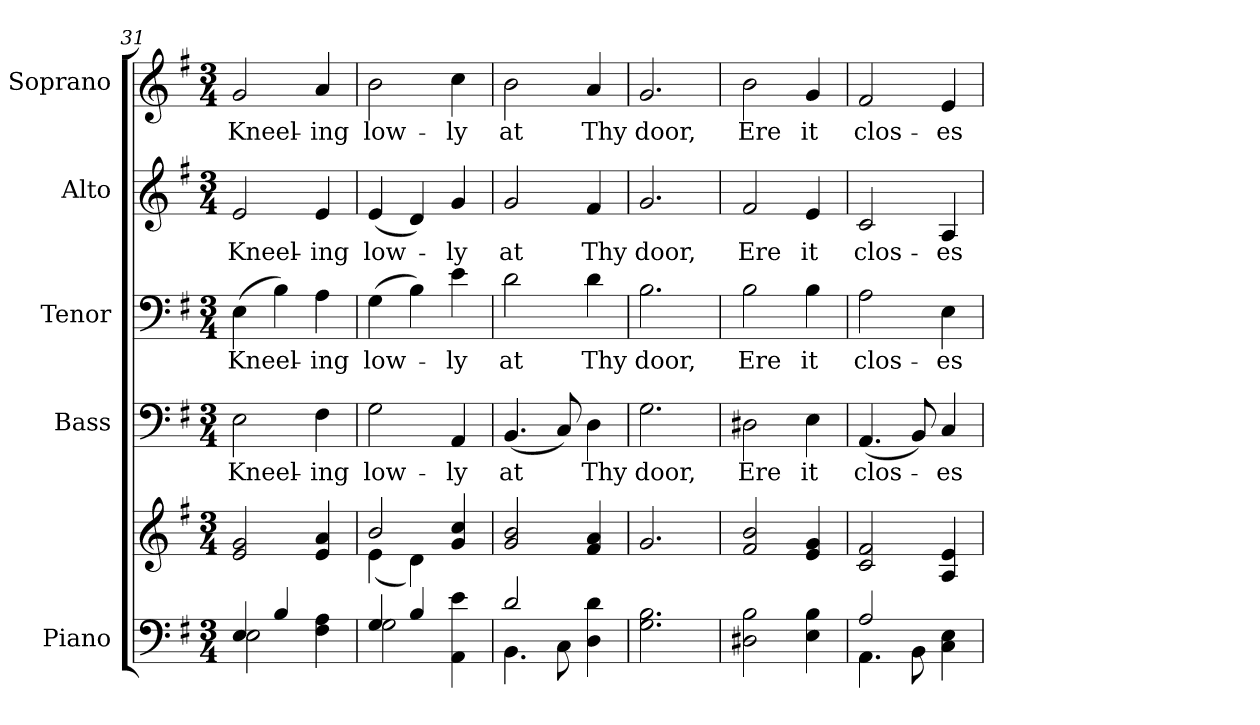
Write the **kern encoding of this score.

**kern	**kern	**kern	**text	**kern	**text	**kern	**text	**kern	**text
*part5	*part5	*part4	*part4	*part3	*part3	*part2	*part2	*part1	*part1
*staff6	*staff5	*staff4	*staff4	*staff3	*staff3	*staff2	*staff2	*staff1	*staff1
*I"Piano	*	*I"Bass	*	*I"Tenor	*	*I"Alto	*	*I"Soprano	*
*I'Pno.	*	*I'B.	*	*I'T.	*	*I'A.	*	*I'S.	*
!!LO:PB:g=z
*clefF4	*clefG2	*clefF4	*	*clefF4	*	*clefG2	*	*clefG2	*
*k[f#]	*k[f#]	*k[f#]	*	*k[f#]	*	*k[f#]	*	*k[f#]	*
*G:	*G:	*G:	*	*G:	*	*G:	*	*G:	*
*M3/4	*M3/4	*M3/4	*	*M3/4	*	*M3/4	*	*M3/4	*
=31	=31	=31	=31	=31	=31	=31	=31	=31	=31
*^	*	*	*	*	*	*	*	*	*
!	!	!	!	!LO:LY:b:color=#000000	!	!	!	!	!	!
!	!	!	!	!	!	!LO:LY:b:color=#000000	!	!	!	!
!	!	!	!	!	!	!	!	!LO:LY:b:color=#000000	!	!
!	!	!	!	!	!	!	!	!	!	!LO:LY:b:color=#000000
4Ei/	2Ei\	2ei/ 2gi	2Ei\	Kneel-	(4Ei\	Kneel-	2ei/	Kneel-	2gi/	Kneel-
4Bi/	.	.	.	.	4Bi\)	.	.	.	.	.
!	!	!	!	!LO:LY:b:color=#000000	!	!	!	!	!	!
!	!	!	!	!	!	!LO:LY:b:color=#000000	!	!	!	!
!	!	!	!	!	!	!	!	!LO:LY:b:color=#000000	!	!
!	!	!	!	!	!	!	!	!	!	!LO:LY:b:color=#000000
4F#i\ 4Ai	4ryy	4ei/ 4ai	4F#i\	-ing	4Ai\	-ing	4ei/	-ing	4ai/	-ing
=32	=32	=32	=32	=32	=32	=32	=32	=32	=32	=32
*	*	*^	*	*	*	*	*	*	*	*
!	!	!	!	!	!LO:LY:b:color=#000000	!	!	!	!	!	!
!	!	!	!	!	!	!	!LO:LY:b:color=#000000	!	!	!	!
!	!	!	!	!	!	!	!	!	!LO:LY:b:color=#000000	!	!
!	!	!	!	!	!	!	!	!	!	!	!LO:LY:b:color=#000000
4Gi/	2Gi\	2bi/	(4ei\	2Gi\	low-	(4Gi\	low-	(4ei/	low-	2bi\	low-
4Bi/	.	.	4di\)	.	.	4Bi\)	.	4di/)	.	.	.
!	!	!	!	!	!LO:LY:b:color=#000000	!	!	!	!	!	!
!	!	!	!	!	!	!	!LO:LY:b:color=#000000	!	!	!	!
!	!	!	!	!	!	!	!	!	!LO:LY:b:color=#000000	!	!
!	!	!	!	!	!	!	!	!	!	!	!LO:LY:b:color=#000000
4AAi\ 4ei	4ryy	4gi/ 4cci	4ryy	4AAi/	-ly	4ei\	-ly	4gi/	-ly	4cci\	-ly
*	*	*v	*v	*	*	*	*	*	*	*	*
=33	=33	=33	=33	=33	=33	=33	=33	=33	=33	=33
*	*	*^	*	*	*	*	*	*	*	*
!	!	!	!	!	!LO:LY:b:color=#000000	!	!	!	!	!	!
*	*	*v	*v	*	*	*	*	*	*	*	*
*	*	*^	*	*	*	*	*	*	*	*
!	!	!	!	!	!	!	!LO:LY:b:color=#000000	!	!	!	!
*	*	*v	*v	*	*	*	*	*	*	*	*
*	*	*^	*	*	*	*	*	*	*	*
!	!	!	!	!	!	!	!	!	!LO:LY:b:color=#000000	!	!
*	*	*v	*v	*	*	*	*	*	*	*	*
*	*	*^	*	*	*	*	*	*	*	*
!	!	!	!	!	!	!	!	!	!	!	!LO:LY:b:color=#000000
*	*	*v	*v	*	*	*	*	*	*	*	*
2di/	4.BBi\	2gi/ 2bi	(4.BBi/	at	2di\	at	2gi/	at	2bi\	at
.	8Ci\	.	8Ci/)	.	.	.	.	.	.	.
!	!	!	!	!LO:LY:b:color=#000000	!	!	!	!	!	!
!	!	!	!	!	!	!LO:LY:b:color=#000000	!	!	!	!
!	!	!	!	!	!	!	!	!LO:LY:b:color=#000000	!	!
!	!	!	!	!	!	!	!	!	!	!LO:LY:b:color=#000000
4Di\ 4di	4ryy	4f#i/ 4ai	4Di\	Thy	4di\	Thy	4f#i/	Thy	4ai/	Thy
*v	*v	*	*	*	*	*	*	*	*	*
!!LO:LB:g=z
=34	=34	=34	=34	=34	=34	=34	=34	=34	=34
*^	*	*	*	*	*	*	*	*	*
!	!	!	!	!LO:LY:b:color=#000000	!	!	!	!	!	!
*v	*v	*	*	*	*	*	*	*	*	*
*^	*	*	*	*	*	*	*	*	*
!	!	!	!	!	!	!LO:LY:b:color=#000000	!	!	!	!
*v	*v	*	*	*	*	*	*	*	*	*
*^	*	*	*	*	*	*	*	*	*
!	!	!	!	!	!	!	!	!LO:LY:b:color=#000000	!	!
*v	*v	*	*	*	*	*	*	*	*	*
*^	*	*	*	*	*	*	*	*	*
!	!	!	!	!	!	!	!	!	!	!LO:LY:b:color=#000000
*v	*v	*	*	*	*	*	*	*	*	*
2.Gi\ 2.Bi	2.gi/	2.Gi\	door,	2.Bi\	door,	2.gi/	door,	2.gi/	door,
=35	=35	=35	=35	=35	=35	=35	=35	=35	=35
!	!	!	!LO:LY:b:color=#000000	!	!	!	!	!	!
!	!	!	!	!	!LO:LY:b:color=#000000	!	!	!	!
!	!	!	!	!	!	!	!LO:LY:b:color=#000000	!	!
!	!	!	!	!	!	!	!	!	!LO:LY:b:color=#000000
2D#Xi\ 2Bi	2f#i/ 2bi	2D#Xi\	Ere	2Bi\	Ere	2f#i/	Ere	2bi\	Ere
!	!	!	!LO:LY:b:color=#000000	!	!	!	!	!	!
!	!	!	!	!	!LO:LY:b:color=#000000	!	!	!	!
!	!	!	!	!	!	!	!LO:LY:b:color=#000000	!	!
!	!	!	!	!	!	!	!	!	!LO:LY:b:color=#000000
4Ei\ 4Bi	4ei/ 4gi	4Ei\	it	4Bi\	it	4ei/	it	4gi/	it
=36	=36	=36	=36	=36	=36	=36	=36	=36	=36
*^	*	*	*	*	*	*	*	*	*
!	!	!	!	!LO:LY:b:color=#000000	!	!	!	!	!	!
!	!	!	!	!	!	!LO:LY:b:color=#000000	!	!	!	!
!	!	!	!	!	!	!	!	!LO:LY:b:color=#000000	!	!
!	!	!	!	!	!	!	!	!	!	!LO:LY:b:color=#000000
2Ai/	4.AAi\	2ci/ 2f#i	(4.AAi/	clos-	2Ai\	clos-	2ci/	clos-	2f#i/	clos-
.	8BBi\	.	8BBi/)	.	.	.	.	.	.	.
!	!	!	!	!LO:LY:b:color=#000000	!	!	!	!	!	!
!	!	!	!	!	!	!LO:LY:b:color=#000000	!	!	!	!
!	!	!	!	!	!	!	!	!LO:LY:b:color=#000000	!	!
!	!	!	!	!	!	!	!	!	!	!LO:LY:b:color=#000000
4Ci\ 4Ei	4ryy	4Ai/ 4ei	4Ci/	-es	4Ei\	-es	4Ai/	-es	4ei/	-es
*v	*v	*	*	*	*	*	*	*	*	*
=	=	=	=	=	=	=	=	=	=
*-	*-	*-	*-	*-	*-	*-	*-	*-	*-
